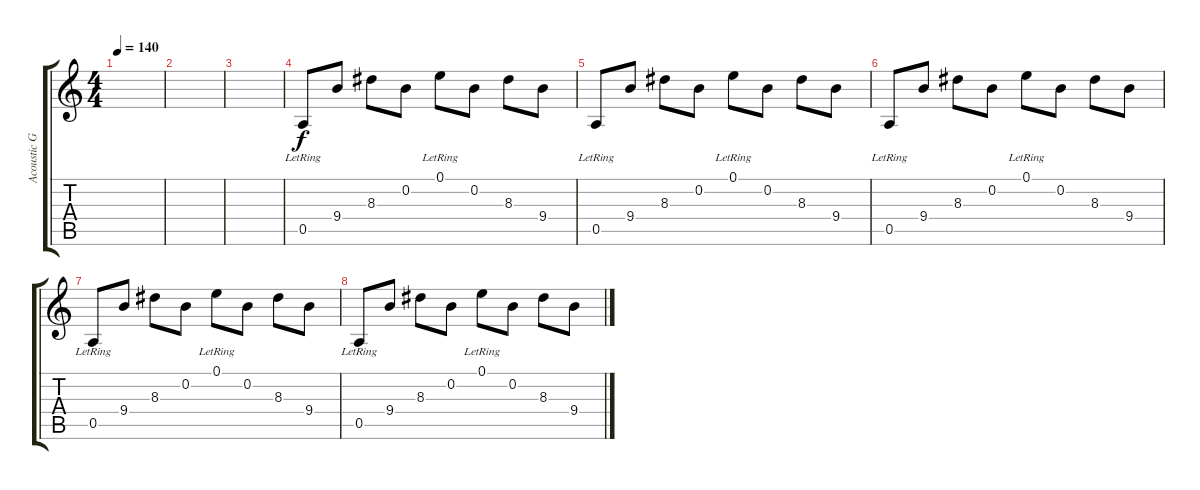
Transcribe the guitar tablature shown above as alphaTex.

\track ("Acoustic Guitar" "Acoustic G") {instrument acousticguitarsteel}
\staff {score tabs}
\tuning (E4 B3 G3 D3 A2 E2) {hide}
\ts (4 4)
\tempo 140
\clef g2
\ks c
|
|
|
0.5{lr}.8{volume 12 instrument acousticguitarsteel} 9.4.8 8.3.8 0.2.8 0.1{lr}.8 0.2.8 8.3.8 9.4.8 |
0.5{lr}.8 9.4.8 8.3.8 0.2.8 0.1{lr}.8 0.2.8 8.3.8 9.4.8 |
0.5{lr}.8{volume 9} 9.4.8 8.3.8 0.2.8 0.1{lr}.8 0.2.8 8.3.8 9.4.8 |
0.5{lr}.8{volume 6} 9.4.8 8.3.8 0.2.8 0.1{lr}.8 0.2.8 8.3.8 9.4.8 |
0.5{lr}.8{volume 0} 9.4.8 8.3.8 0.2.8 0.1{lr}.8 0.2.8 8.3.8 9.4.8
